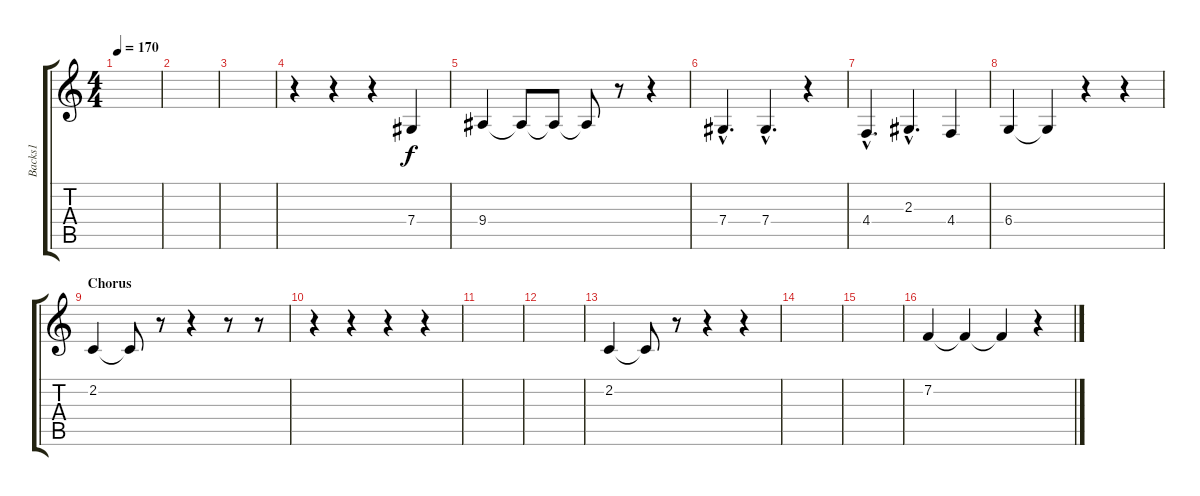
\track ("Backs1" "Backs1") {instrument tenorsax}
\staff {score tabs}
\tuning (Eb4 Bb3 Gb3 Db3 Ab2 Eb2) {hide}
\ts (4 4)
\tempo 170
\clef g2
\ks c
|
|
|
r.4 r.4 r.4 7.4.4 |
9.4.4 9.4{t}.8 9.4{t}.8 9.4{t}.8 r.8 r.4 |
7.4{hac}.4{d} 7.4{hac}.4{d} r.4 |
4.4{hac}.4{d} 2.3{hac}.4{d} 4.4.4 |
6.4.4 6.4{t}.4 r.4 r.4 |
\section ("" "Chorus")
2.2.4 2.2{t}.8 r.8 r.4 r.8 r.8 |
r.4 r.4 r.4 r.4 |
|
|
2.2.4 2.2{t}.8 r.8 r.4 r.4 |
|
|
7.2.4 7.2{t}.4 7.2{t}.4 r.4
